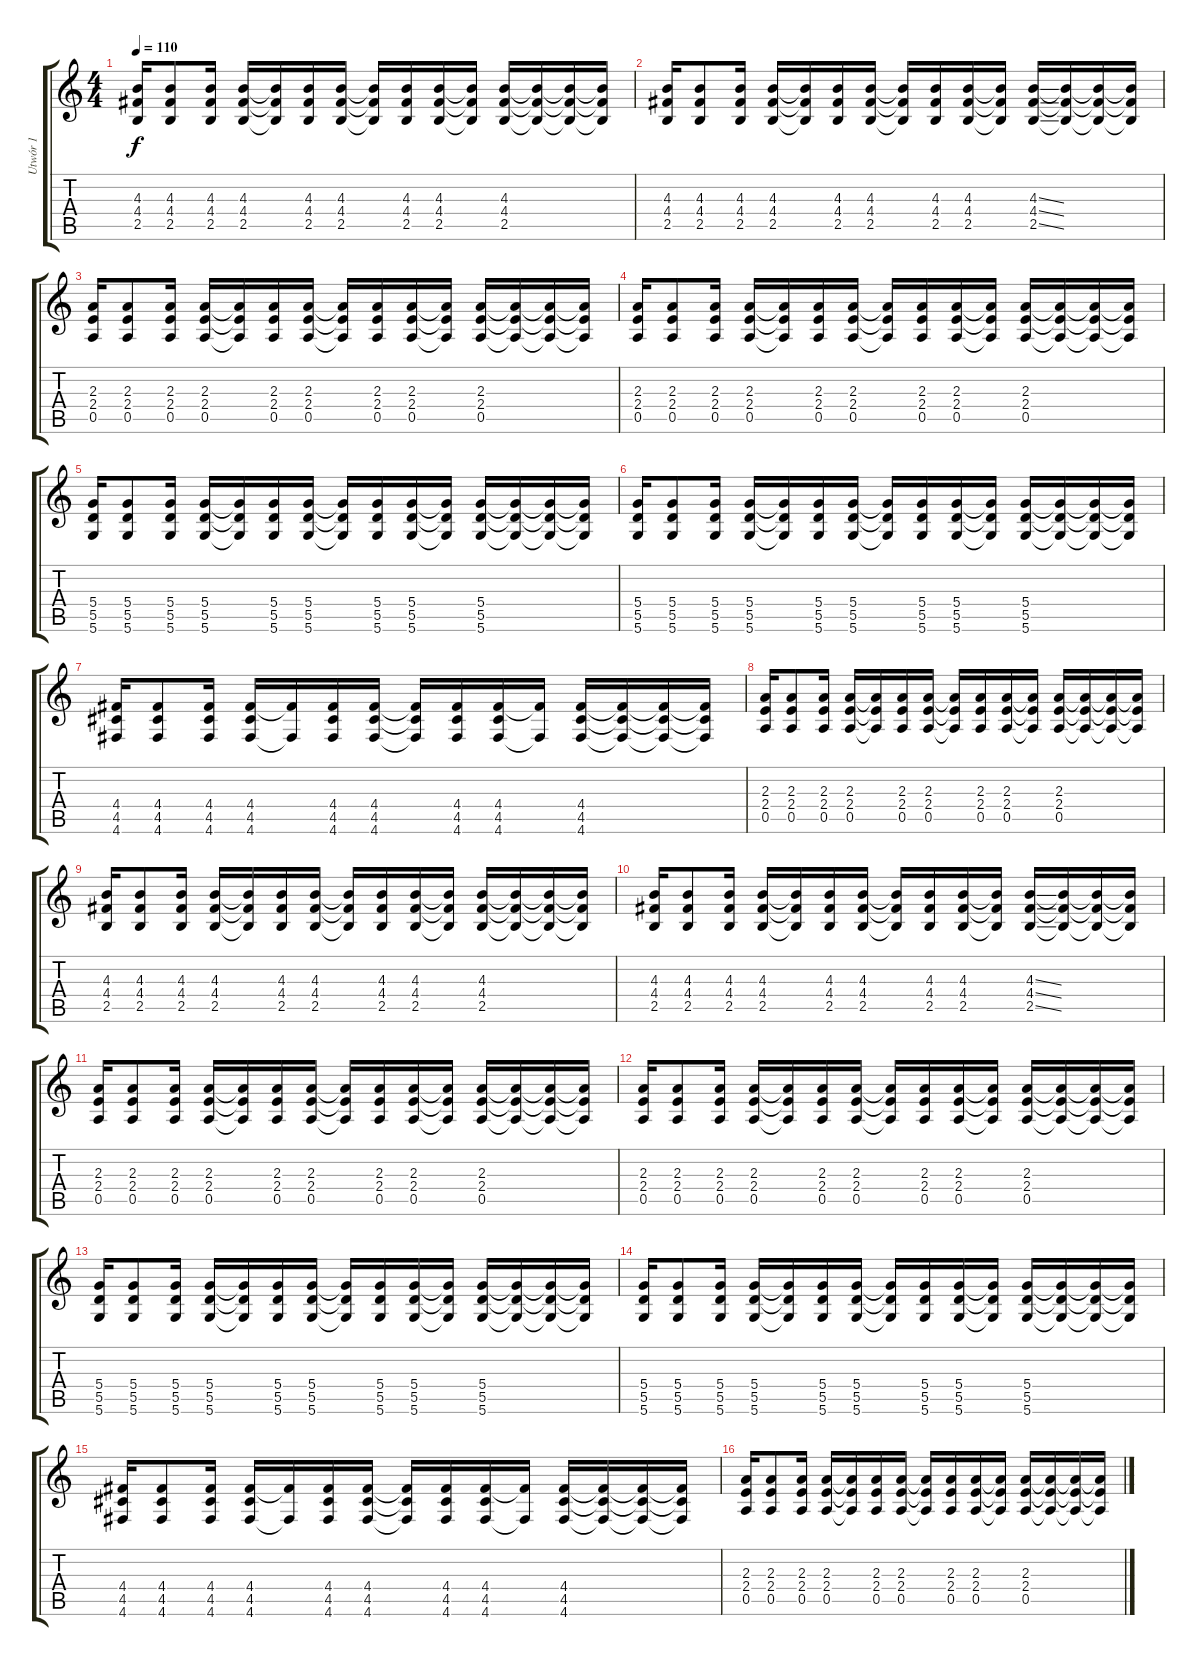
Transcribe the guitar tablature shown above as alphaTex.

\track ("Utwór 1" "Utwór 1") {instrument overdrivenguitar}
\staff {score tabs}
\tuning (E4 B3 G3 D3 A2 D2) {hide}
\ts (4 4)
\tempo 110
\clef g2
\ks c
(4.3 4.4 2.5).16{dy f volume 9 instrument distortionguitar} (4.3 4.4 2.5).8 (4.3 4.4 2.5).16 (4.3 4.4 2.5).16 (4.3{t} 4.4{t} 2.5{t}).16 (4.3 4.4 2.5).16 (4.3 4.4 2.5).16 (4.3{t} 4.4{t} 2.5{t}).16 (4.3 4.4 2.5).16 (4.3 4.4 2.5).16 (4.3{t} 4.4{t} 2.5{t}).16 (4.3 4.4 2.5).16 (4.3{t} 4.4{t} 2.5{t}).16 (4.3{t} 4.4{t} 2.5{t}).16 (4.3{t} 4.4{t} 2.5{t}).16 |
(4.3 4.4 2.5).16 (4.3 4.4 2.5).8 (4.3 4.4 2.5).16 (4.3 4.4 2.5).16 (4.3{t} 4.4{t} 2.5{t}).16 (4.3 4.4 2.5).16 (4.3 4.4 2.5).16 (4.3{t} 4.4{t} 2.5{t}).16 (4.3 4.4 2.5).16 (4.3 4.4 2.5).16 (4.3{t} 4.4{t} 2.5{t}).16 (4.3{ss} 4.4{ss} 2.5{ss}).16 (4.3{t} 4.4{t} 2.5{t}).16 (4.3{t} 4.4{t} 2.5{t}).16 (4.3{t} 4.4{t} 2.5{t}).16 |
(2.3 2.4 0.5).16 (2.3 2.4 0.5).8 (2.3 2.4 0.5).16 (2.3 2.4 0.5).16 (2.3{t} 2.4{t} 0.5{t}).16 (2.3 2.4 0.5).16 (2.3 2.4 0.5).16 (2.3{t} 2.4{t} 0.5{t}).16 (2.3 2.4 0.5).16 (2.3 2.4 0.5).16 (2.3{t} 2.4{t} 0.5{t}).16 (2.3 2.4 0.5).16 (2.3{t} 2.4{t} 0.5{t}).16 (2.3{t} 2.4{t} 0.5{t}).16 (2.3{t} 2.4{t} 0.5{t}).16 |
(2.3 2.4 0.5).16 (2.3 2.4 0.5).8 (2.3 2.4 0.5).16 (2.3 2.4 0.5).16 (2.3{t} 2.4{t} 0.5{t}).16 (2.3 2.4 0.5).16 (2.3 2.4 0.5).16 (2.3{t} 2.4{t} 0.5{t}).16 (2.3 2.4 0.5).16 (2.3 2.4 0.5).16 (2.3{t} 2.4{t} 0.5{t}).16 (2.3 2.4 0.5).16 (2.3{t} 2.4{t} 0.5{t}).16 (2.3{t} 2.4{t} 0.5{t}).16 (2.3{t} 2.4{t} 0.5{t}).16 |
(5.4 5.5 5.6).16 (5.4 5.5 5.6).8 (5.4 5.5 5.6).16 (5.4 5.5 5.6).16 (5.4{t} 5.5{t} 5.6{t}).16 (5.4 5.5 5.6).16 (5.4 5.5 5.6).16 (5.4{t} 5.5{t} 5.6{t}).16 (5.4 5.5 5.6).16 (5.4 5.5 5.6).16 (5.4{t} 5.5{t} 5.6{t}).16 (5.4 5.5 5.6).16 (5.4{t} 5.5{t} 5.6{t}).16 (5.4{t} 5.5{t} 5.6{t}).16 (5.4{t} 5.5{t} 5.6{t}).16 |
(5.4 5.5 5.6).16 (5.4 5.5 5.6).8 (5.4 5.5 5.6).16 (5.4 5.5 5.6).16 (5.4{t} 5.5{t} 5.6{t}).16 (5.4 5.5 5.6).16 (5.4 5.5 5.6).16 (5.4{t} 5.5{t} 5.6{t}).16 (5.4 5.5 5.6).16 (5.4 5.5 5.6).16 (5.4{t} 5.5{t} 5.6{t}).16 (5.4 5.5 5.6).16 (5.4{t} 5.5{t} 5.6{t}).16 (5.4{t} 5.5{t} 5.6{t}).16 (5.4{t} 5.5{t} 5.6{t}).16 |
(4.4 4.5 4.6).16 (4.4 4.5 4.6).8 (4.4 4.5 4.6).16 (4.4 4.5 4.6).16 (4.4{t} 4.6{t}).16 (4.4 4.5 4.6).16 (4.4 4.5 4.6).16 (4.4{t} 4.5{t} 4.6{t}).16 (4.4 4.5 4.6).16 (4.4 4.5 4.6).16 (4.4{t} 4.6{t}).16 (4.4 4.5 4.6).16 (4.4{t} 4.5{t} 4.6{t}).16 (4.4{t} 4.5{t} 4.6{t}).16 (4.4{t} 4.5{t} 4.6{t}).16 |
(2.3 2.4 0.5).16 (2.3 2.4 0.5).8 (2.3 2.4 0.5).16 (2.3 2.4 0.5).16 (2.3{t} 2.4{t} 0.5{t}).16 (2.3 2.4 0.5).16 (2.3 2.4 0.5).16 (2.3{t} 2.4{t} 0.5{t}).16 (2.3 2.4 0.5).16 (2.3 2.4 0.5).16 (2.3{t} 2.4{t} 0.5{t}).16 (2.3 2.4 0.5).16 (2.3{t} 2.4{t} 0.5{t}).16 (2.3{t} 2.4{t} 0.5{t}).16 (2.3{t} 2.4{t} 0.5{t}).16 |
(4.3 4.4 2.5).16 (4.3 4.4 2.5).8 (4.3 4.4 2.5).16 (4.3 4.4 2.5).16 (4.3{t} 4.4{t} 2.5{t}).16 (4.3 4.4 2.5).16 (4.3 4.4 2.5).16 (4.3{t} 4.4{t} 2.5{t}).16 (4.3 4.4 2.5).16 (4.3 4.4 2.5).16 (4.3{t} 4.4{t} 2.5{t}).16 (4.3 4.4 2.5).16 (4.3{t} 4.4{t} 2.5{t}).16 (4.3{t} 4.4{t} 2.5{t}).16 (4.3{t} 4.4{t} 2.5{t}).16 |
(4.3 4.4 2.5).16 (4.3 4.4 2.5).8 (4.3 4.4 2.5).16 (4.3 4.4 2.5).16 (4.3{t} 4.4{t} 2.5{t}).16 (4.3 4.4 2.5).16 (4.3 4.4 2.5).16 (4.3{t} 4.4{t} 2.5{t}).16 (4.3 4.4 2.5).16 (4.3 4.4 2.5).16 (4.3{t} 4.4{t} 2.5{t}).16 (4.3{ss} 4.4{ss} 2.5{ss}).16 (4.3{t} 4.4{t} 2.5{t}).16 (4.3{t} 4.4{t} 2.5{t}).16 (4.3{t} 4.4{t} 2.5{t}).16 |
(2.3 2.4 0.5).16 (2.3 2.4 0.5).8 (2.3 2.4 0.5).16 (2.3 2.4 0.5).16 (2.3{t} 2.4{t} 0.5{t}).16 (2.3 2.4 0.5).16 (2.3 2.4 0.5).16 (2.3{t} 2.4{t} 0.5{t}).16 (2.3 2.4 0.5).16 (2.3 2.4 0.5).16 (2.3{t} 2.4{t} 0.5{t}).16 (2.3 2.4 0.5).16 (2.3{t} 2.4{t} 0.5{t}).16 (2.3{t} 2.4{t} 0.5{t}).16 (2.3{t} 2.4{t} 0.5{t}).16 |
(2.3 2.4 0.5).16 (2.3 2.4 0.5).8 (2.3 2.4 0.5).16 (2.3 2.4 0.5).16 (2.3{t} 2.4{t} 0.5{t}).16 (2.3 2.4 0.5).16 (2.3 2.4 0.5).16 (2.3{t} 2.4{t} 0.5{t}).16 (2.3 2.4 0.5).16 (2.3 2.4 0.5).16 (2.3{t} 2.4{t} 0.5{t}).16 (2.3 2.4 0.5).16 (2.3{t} 2.4{t} 0.5{t}).16 (2.3{t} 2.4{t} 0.5{t}).16 (2.3{t} 2.4{t} 0.5{t}).16 |
(5.4 5.5 5.6).16 (5.4 5.5 5.6).8 (5.4 5.5 5.6).16 (5.4 5.5 5.6).16 (5.4{t} 5.5{t} 5.6{t}).16 (5.4 5.5 5.6).16 (5.4 5.5 5.6).16 (5.4{t} 5.5{t} 5.6{t}).16 (5.4 5.5 5.6).16 (5.4 5.5 5.6).16 (5.4{t} 5.5{t} 5.6{t}).16 (5.4 5.5 5.6).16 (5.4{t} 5.5{t} 5.6{t}).16 (5.4{t} 5.5{t} 5.6{t}).16 (5.4{t} 5.5{t} 5.6{t}).16 |
(5.4 5.5 5.6).16 (5.4 5.5 5.6).8 (5.4 5.5 5.6).16 (5.4 5.5 5.6).16 (5.4{t} 5.5{t} 5.6{t}).16 (5.4 5.5 5.6).16 (5.4 5.5 5.6).16 (5.4{t} 5.5{t} 5.6{t}).16 (5.4 5.5 5.6).16 (5.4 5.5 5.6).16 (5.4{t} 5.5{t} 5.6{t}).16 (5.4 5.5 5.6).16 (5.4{t} 5.5{t} 5.6{t}).16 (5.4{t} 5.5{t} 5.6{t}).16 (5.4{t} 5.5{t} 5.6{t}).16 |
(4.4 4.5 4.6).16 (4.4 4.5 4.6).8 (4.4 4.5 4.6).16 (4.4 4.5 4.6).16 (4.4{t} 4.6{t}).16 (4.4 4.5 4.6).16 (4.4 4.5 4.6).16 (4.4{t} 4.5{t} 4.6{t}).16 (4.4 4.5 4.6).16 (4.4 4.5 4.6).16 (4.4{t} 4.6{t}).16 (4.4 4.5 4.6).16 (4.4{t} 4.5{t} 4.6{t}).16 (4.4{t} 4.5{t} 4.6{t}).16 (4.4{t} 4.5{t} 4.6{t}).16 |
(2.3 2.4 0.5).16 (2.3 2.4 0.5).8 (2.3 2.4 0.5).16 (2.3 2.4 0.5).16 (2.3{t} 2.4{t} 0.5{t}).16 (2.3 2.4 0.5).16 (2.3 2.4 0.5).16 (2.3{t} 2.4{t} 0.5{t}).16 (2.3 2.4 0.5).16 (2.3 2.4 0.5).16 (2.3{t} 2.4{t} 0.5{t}).16 (2.3 2.4 0.5).16 (2.3{t} 2.4{t} 0.5{t}).16 (2.3{t} 2.4{t} 0.5{t}).16 (2.3{t} 2.4{t} 0.5{t}).16
